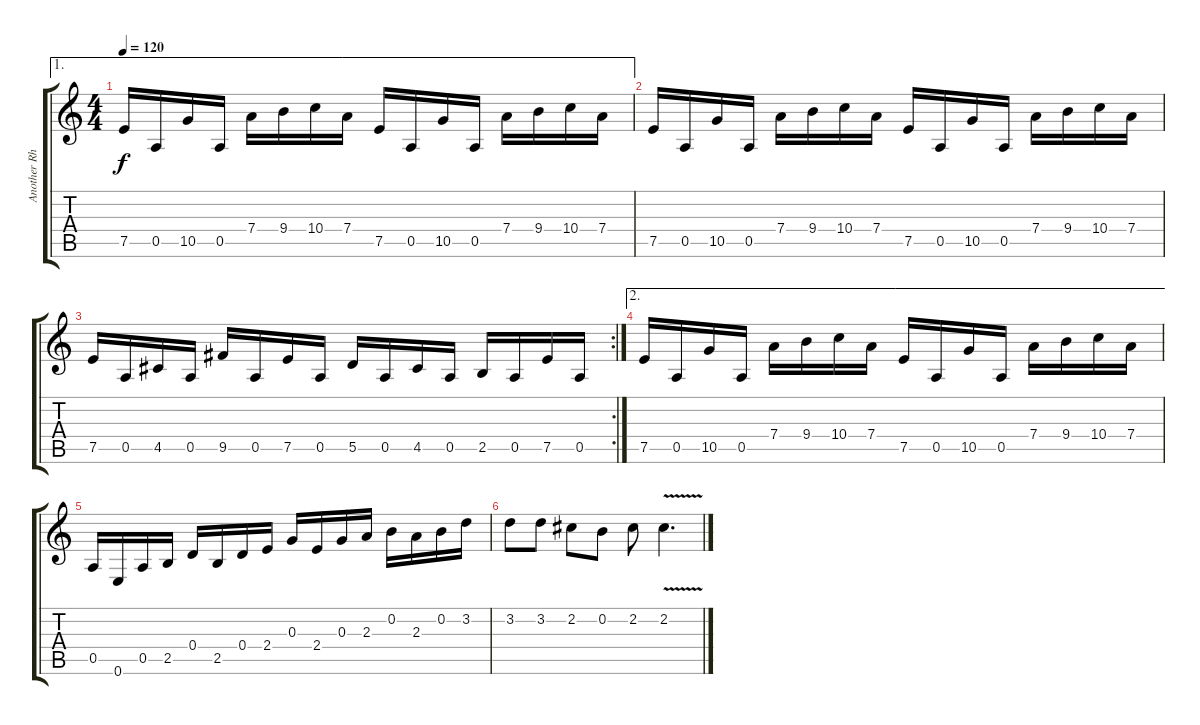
\track ("Another Rhythm" "Another Rh") {instrument overdrivenguitar}
\staff {score tabs}
\tuning (E4 B3 G3 D3 A2 E2) {hide}
\ae 1
\ts (4 4)
\tempo 120
\clef g2
\ks c
7.5.16{dy f} 0.5.16 10.5.16 0.5.16 7.4.16 9.4.16 10.4.16 7.4.16 7.5.16 0.5.16 10.5.16 0.5.16 7.4.16 9.4.16 10.4.16 7.4.16 |
7.5.16 0.5.16 10.5.16 0.5.16 7.4.16 9.4.16 10.4.16 7.4.16 7.5.16 0.5.16 10.5.16 0.5.16 7.4.16 9.4.16 10.4.16 7.4.16 |
\rc 2
7.5.16 0.5.16 4.5.16 0.5.16 9.5.16 0.5.16 7.5.16 0.5.16 5.5.16 0.5.16 4.5.16 0.5.16 2.5.16 0.5.16 7.5.16 0.5.16 |
\ae 2
7.5.16 0.5.16 10.5.16 0.5.16 7.4.16 9.4.16 10.4.16 7.4.16 7.5.16 0.5.16 10.5.16 0.5.16 7.4.16 9.4.16 10.4.16 7.4.16 |
0.5.16 0.6.16 0.5.16 2.5.16 0.4.16 2.5.16 0.4.16 2.4.16 0.3.16 2.4.16 0.3.16 2.3.16 0.2.16 2.3.16 0.2.16 3.2.16 |
3.2.8 3.2.8 2.2.8 0.2.8 2.2.8 2.2{v}.4{d}
